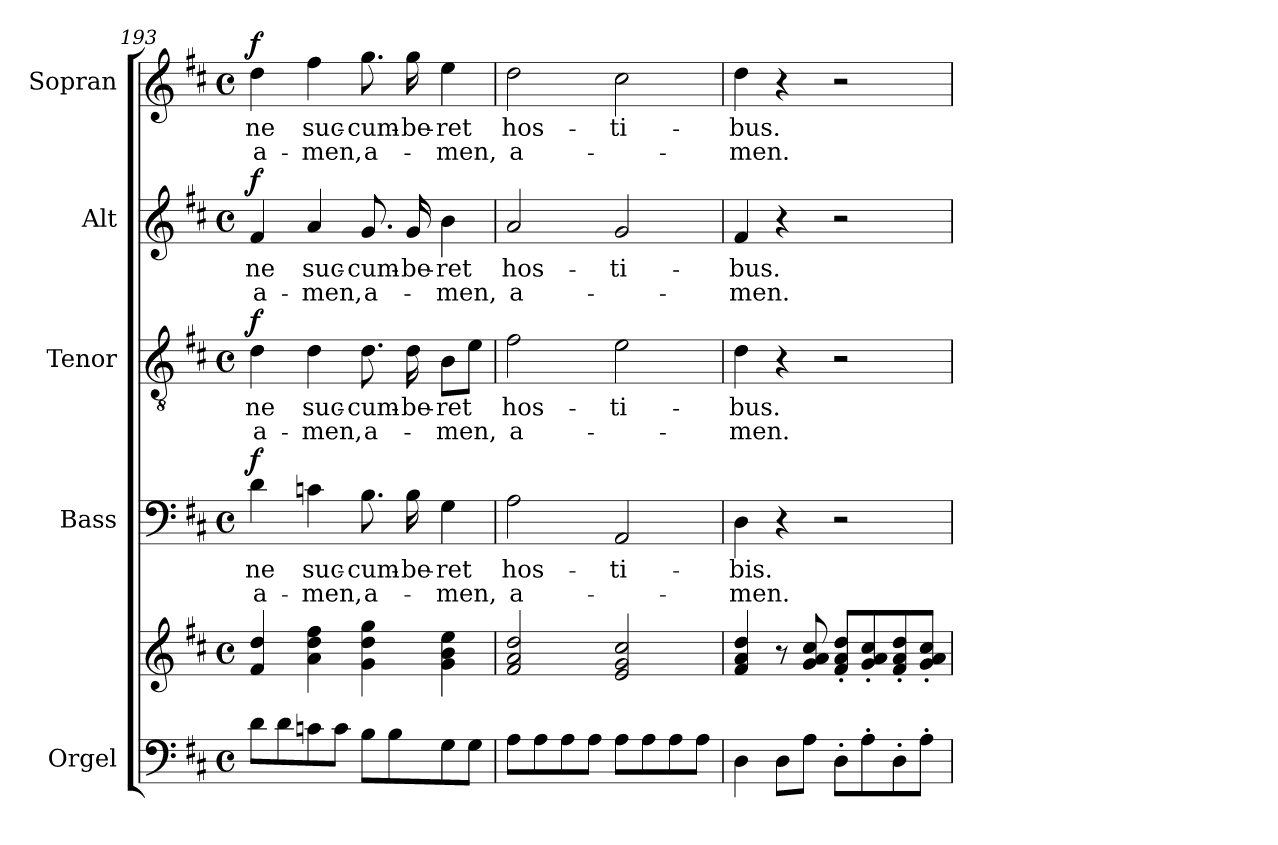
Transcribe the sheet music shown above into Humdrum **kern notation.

**kern	**kern	**kern	**text	**text	**dynam	**kern	**text	**text	**dynam	**kern	**text	**text	**dynam	**kern	**text	**text	**dynam
*part5	*part5	*part4	*part4	*part4	*part4	*part3	*part3	*part3	*part3	*part2	*part2	*part2	*part2	*part1	*part1	*part1	*part1
*staff6	*staff5	*staff4	*staff4	*staff4	*staff4	*staff3	*staff3	*staff3	*staff3	*staff2	*staff2	*staff2	*staff2	*staff1	*staff1	*staff1	*staff1
*I"Orgel	*	*I"Bass	*	*	*	*I"Tenor	*	*	*	*I"Alt	*	*	*	*I"Sopran	*	*	*
*I'Org.	*	*I'B.	*	*	*	*I'T.	*	*	*	*I'A.	*	*	*	*I'S.	*	*	*
*clefF4	*clefG2	*clefF4	*	*	*	*clefGv2	*	*	*	*clefG2	*	*	*	*clefG2	*	*	*
*k[f#c#]	*k[f#c#]	*k[f#c#]	*	*	*	*k[f#c#]	*	*	*	*k[f#c#]	*	*	*	*k[f#c#]	*	*	*
*D:	*D:	*D:	*	*	*	*D:	*	*	*	*D:	*	*	*	*D:	*	*	*
*M4/4	*M4/4	*M4/4	*	*	*	*M4/4	*	*	*	*M4/4	*	*	*	*M4/4	*	*	*
*met(c)	*met(c)	*met(c)	*	*	*	*met(c)	*	*	*	*met(c)	*	*	*	*met(c)	*	*	*
=193	=193	=193	=193	=193	=193	=193	=193	=193	=193	=193	=193	=193	=193	=193	=193	=193	=193
!	!	!	!LO:LY:b	!LO:LY:b	!LO:DY:a	!	!LO:LY:b	!LO:LY:b	!LO:DY:a	!	!LO:LY:b	!LO:LY:b	!LO:DY:a	!	!LO:LY:b	!LO:LY:b	!LO:DY:a
8d\L	4f#/ 4dd/	4d\	ne	a-	f	4d\	ne	a-	f	4f#/	ne	a-	f	4dd\	ne	a-	f
8d\	.	.	.	.	.	.	.	.	.	.	.	.	.	.	.	.	.
!	!	!	!LO:LY:b	!LO:LY:b	!	!	!LO:LY:b	!LO:LY:b	!	!	!LO:LY:b	!LO:LY:b	!	!	!LO:LY:b	!LO:LY:b	!
8cn\	4a\ 4dd\ 4ff#\	4cn\	suc-	-men,	.	4d\	suc-	-men,	.	4a/	suc-	-men,	.	4ff#\	suc-	-men,	.
8c\J	.	.	.	.	.	.	.	.	.	.	.	.	.	.	.	.	.
!	!	!	!LO:LY:b	!LO:LY:b	!	!	!LO:LY:b	!LO:LY:b	!	!	!LO:LY:b	!LO:LY:b	!	!	!LO:LY:b	!LO:LY:b	!
8B\L	4g\ 4dd\ 4gg\	8.B\	-cum-	a-	.	8.d\	-cum-	a-	.	8.g/	-cum-	a-	.	8.gg\	-cum-	a-	.
8B\	.	.	.	.	.	.	.	.	.	.	.	.	.	.	.	.	.
!	!	!	!LO:LY:b	!	!	!	!LO:LY:b	!	!	!	!LO:LY:b	!	!	!	!LO:LY:b	!	!
.	.	16B\	-be-	.	.	16d\	-be-	.	.	16g/	-be-	.	.	16gg\	-be-	.	.
!	!	!	!LO:LY:b	!LO:LY:b	!	!	!LO:LY:b	!LO:LY:b	!	!	!LO:LY:b	!LO:LY:b	!	!	!LO:LY:b	!LO:LY:b	!
8G\	4g\ 4b\ 4ee\	4G\	-ret	-men,	.	8B\L	-ret	-men,	.	4b\	-ret	-men,	.	4ee\	-ret	-men,	.
8G\J	.	.	.	.	.	8e\J	.	.	.	.	.	.	.	.	.	.	.
=194	=194	=194	=194	=194	=194	=194	=194	=194	=194	=194	=194	=194	=194	=194	=194	=194	=194
!	!	!	!LO:LY:b	!LO:LY:b	!	!	!LO:LY:b	!LO:LY:b	!	!	!LO:LY:b	!LO:LY:b	!	!	!LO:LY:b	!LO:LY:b	!
8A\L	2f#/ 2a/ 2dd/	2A\	hos-	a-	.	2f#\	hos-	a-	.	2a/	hos-	a-	.	2dd\	hos-	a-	.
8A\	.	.	.	.	.	.	.	.	.	.	.	.	.	.	.	.	.
8A\	.	.	.	.	.	.	.	.	.	.	.	.	.	.	.	.	.
8A\J	.	.	.	.	.	.	.	.	.	.	.	.	.	.	.	.	.
!	!	!	!LO:LY:b	!	!	!	!LO:LY:b	!	!	!	!LO:LY:b	!	!	!	!LO:LY:b	!	!
8A\L	2e/ 2g/ 2cc#/	2AA/	-ti-	.	.	2e\	-ti-	.	.	2g/	-ti-	.	.	2cc#\	-ti-	.	.
8A\	.	.	.	.	.	.	.	.	.	.	.	.	.	.	.	.	.
8A\	.	.	.	.	.	.	.	.	.	.	.	.	.	.	.	.	.
8A\J	.	.	.	.	.	.	.	.	.	.	.	.	.	.	.	.	.
=195	=195	=195	=195	=195	=195	=195	=195	=195	=195	=195	=195	=195	=195	=195	=195	=195	=195
!	!	!	!LO:LY:b	!LO:LY:b	!	!	!LO:LY:b	!LO:LY:b	!	!	!LO:LY:b	!LO:LY:b	!	!	!LO:LY:b	!LO:LY:b	!
4D\	4f#/ 4a/ 4dd/	4D\	-bis.	-men.	.	4d\	-bus.	-men.	.	4f#/	-bus.	-men.	.	4dd\	-bus.	-men.	.
8D\L	8r	4r	.	.	.	4r	.	.	.	4r	.	.	.	4r	.	.	.
8A\J	8g/ 8a/ 8cc#/	.	.	.	.	.	.	.	.	.	.	.	.	.	.	.	.
8D'>\L	8f#/'< 8a/'< 8dd/'<L	2r	.	.	.	2r	.	.	.	2r	.	.	.	2r	.	.	.
8A'>\	8g/'< 8a/'< 8cc#/'<	.	.	.	.	.	.	.	.	.	.	.	.	.	.	.	.
8D'>\	8f#/'< 8a/'< 8dd/'<	.	.	.	.	.	.	.	.	.	.	.	.	.	.	.	.
8A'>\J	8g/'< 8a/'< 8cc#/'<J	.	.	.	.	.	.	.	.	.	.	.	.	.	.	.	.
=	=	=	=	=	=	=	=	=	=	=	=	=	=	=	=	=	=
*-	*-	*-	*-	*-	*-	*-	*-	*-	*-	*-	*-	*-	*-	*-	*-	*-	*-
